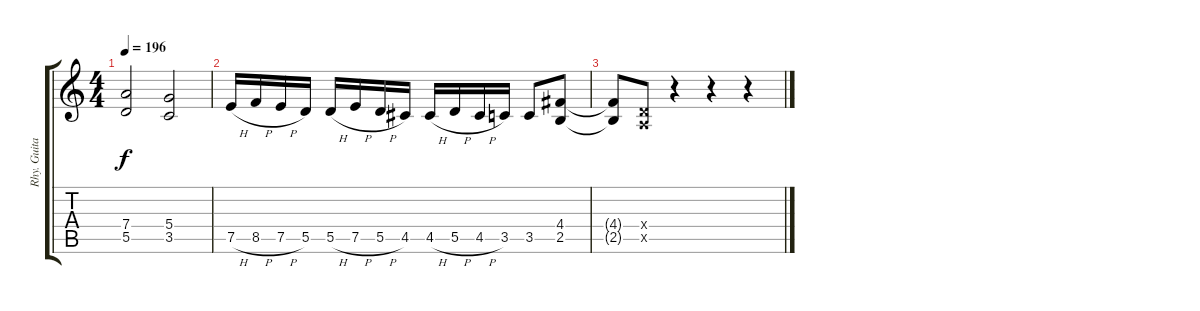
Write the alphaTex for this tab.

\track ("Rhy. Guitar 1" "Rhy. Guita") {instrument distortionguitar}
\staff {score tabs}
\tuning (E4 B3 G3 D3 A2 E2) {hide}
\ts (4 4)
\tempo 196
\clef g2
\ks c
(7.4{t} 5.5{t}).2{dy f} (5.4 3.5).2 |
7.5{h}.16 8.5{h}.16 7.5{h}.16 5.5.16 5.5{h}.16 7.5{h}.16 5.5{h}.16 4.5.16 4.5{h}.16 5.5{h}.16 4.5{h}.16 3.5.16 3.5.8 (4.4 2.5).8 |
(4.4{t} 2.5{t}).8 (0.4{x} 0.5{x}).8 r.4 r.4 r.4
